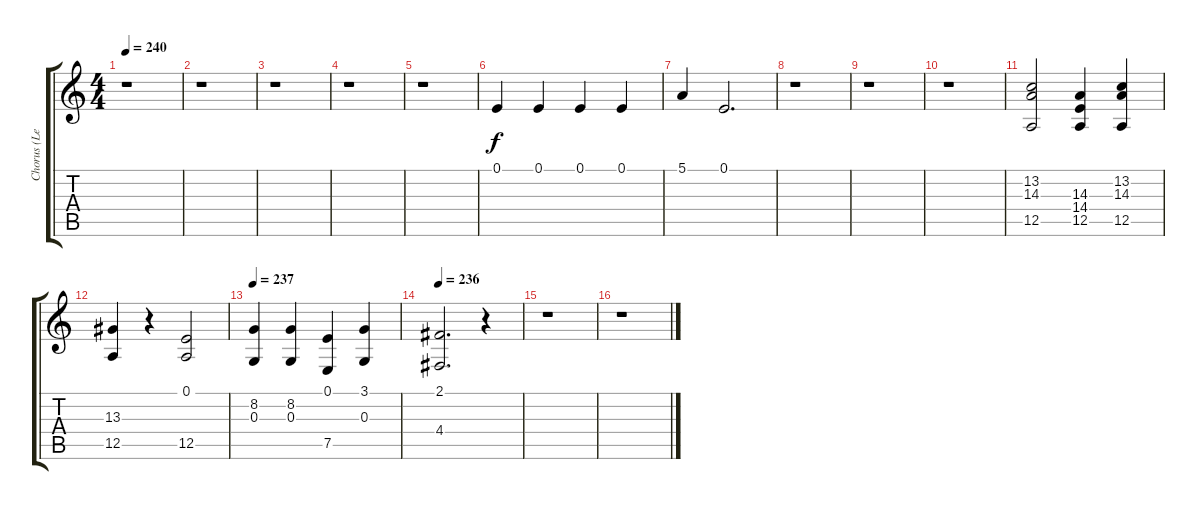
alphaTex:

\track ("Chorus (Left)" "Chorus (Le") {instrument choiraahs}
\staff {score tabs}
\tuning (E4 B3 G3 D3 A2 E2) {hide}
\ts (4 4)
\tempo 240
\clef g2
\ks c
r.1{dy f} |
r.1 |
r.1 |
r.1 |
r.1 |
0.1.4 0.1.4 0.1.4 0.1.4 |
5.1.4 0.1.2{d} |
r.1 |
r.1 |
r.1 |
(13.2 14.3 12.5).2 (14.3 14.4 12.5).4 (13.2 14.3 12.5).4 |
(13.3 12.5).4 r.4 (0.1 12.5).2 |
\tempo 237
(8.2 0.3).4 (8.2 0.3).4 (0.1 7.5).4 (3.1 0.3).4 |
\tempo 236
(2.1 4.4).2{d} r.4 |
r.1 |
r.1
